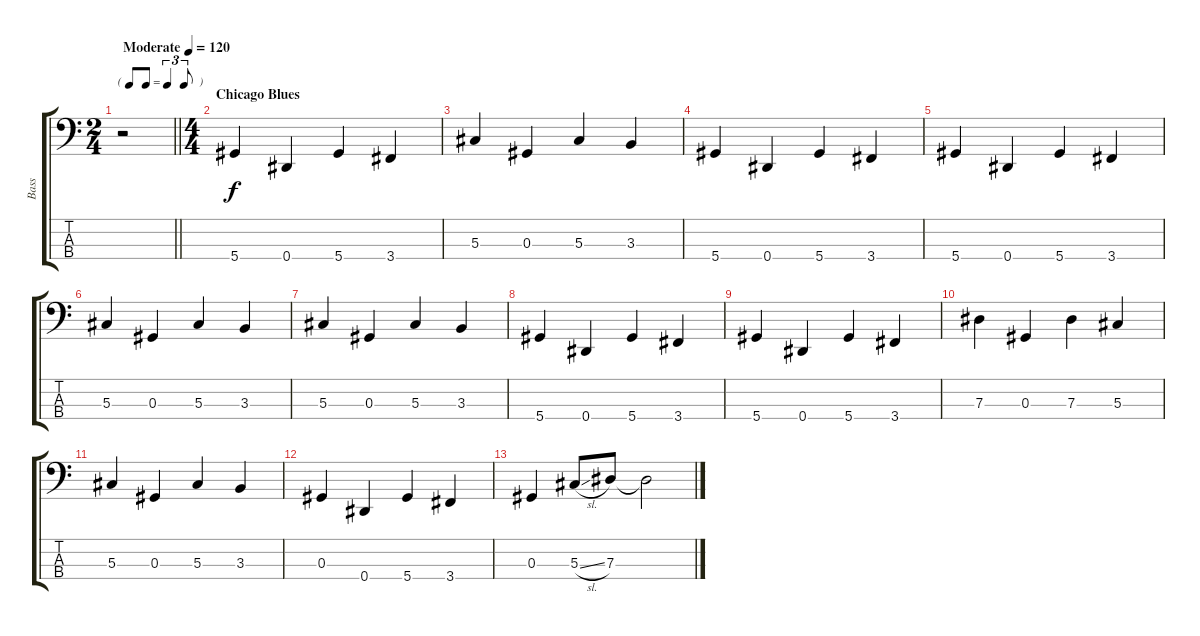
\track ("Bass" "Bass") {instrument electricbassfinger}
\staff {score tabs}
\tuning (Gb2 Db2 Ab1 Eb1) {hide}
\ts (2 4)
\tf triplet8th
\tempo (120 "Moderate")
\clef f4
\barLineRight lightlight
\ks c
r.2{dy f instrument electricbassfinger} |
\ts (4 4)
\section ("" "Chicago Blues")
5.4.4 0.4.4 5.4.4 3.4.4 |
5.3.4 0.3.4 5.3.4 3.3.4 |
5.4.4 0.4.4 5.4.4 3.4.4 |
5.4.4 0.4.4 5.4.4 3.4.4 |
5.3.4 0.3.4 5.3.4 3.3.4 |
5.3.4 0.3.4 5.3.4 3.3.4 |
5.4.4 0.4.4 5.4.4 3.4.4 |
5.4.4 0.4.4 5.4.4 3.4.4 |
7.3.4 0.3.4 7.3.4 5.3.4 |
5.3.4 0.3.4 5.3.4 3.3.4 |
0.3.4 0.4.4 5.4.4 3.4.4 |
0.3.4 5.3{sl}.8 7.3.8 7.3{t}.2
